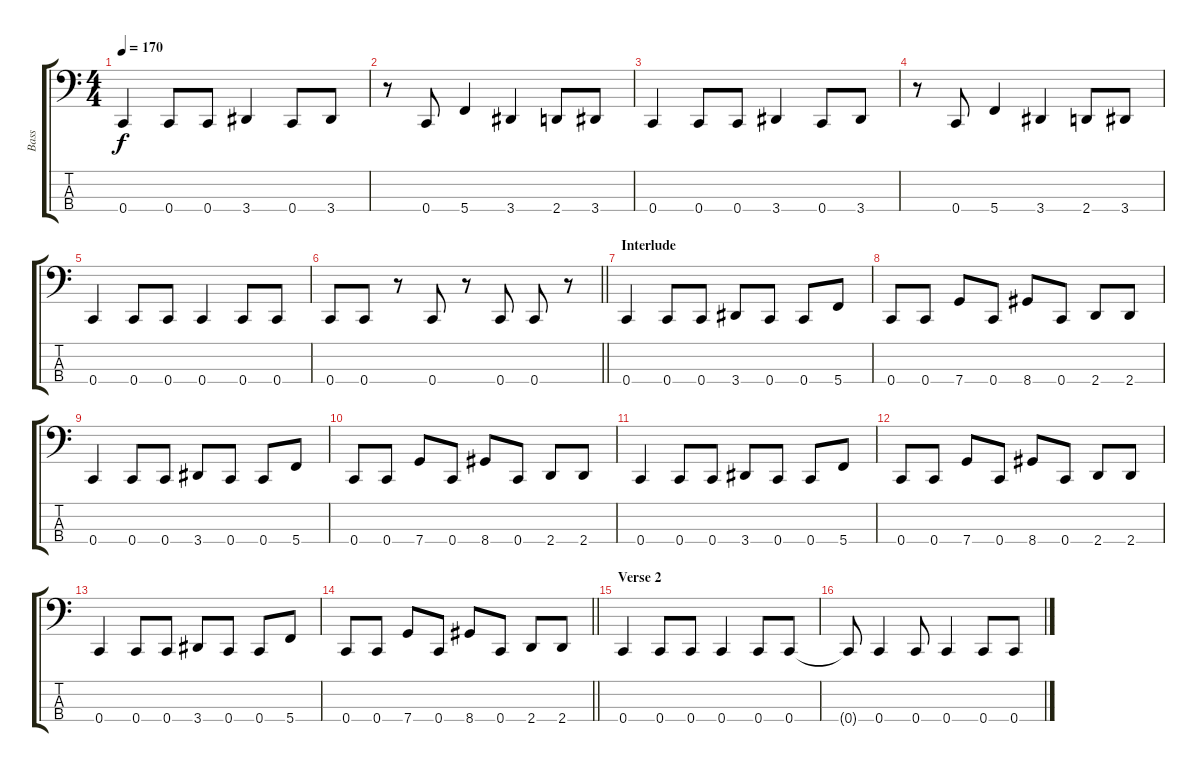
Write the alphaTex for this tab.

\track ("Bass" "Bass") {instrument electricbassfinger}
\staff {score tabs}
\tuning (F2 C2 G1 C1) {hide}
\ts (4 4)
\tempo 170
\clef f4
\ks c
0.4.4{dy f} 0.4.8 0.4.8 3.4.4 0.4.8 3.4.8 |
r.8 0.4.8 5.4.4 3.4.4 2.4.8 3.4.8 |
0.4.4 0.4.8 0.4.8 3.4.4 0.4.8 3.4.8 |
r.8 0.4.8 5.4.4 3.4.4 2.4.8 3.4.8 |
0.4.4 0.4.8 0.4.8 0.4.4 0.4.8 0.4.8 |
\barLineRight lightlight
0.4.8 0.4.8 r.8 0.4.8 r.8 0.4.8 0.4.8 r.8 |
\section ("" "Interlude")
0.4.4 0.4.8 0.4.8 3.4.8 0.4.8 0.4.8 5.4.8 |
0.4.8 0.4.8 7.4.8 0.4.8 8.4.8 0.4.8 2.4.8 2.4.8 |
0.4.4 0.4.8 0.4.8 3.4.8 0.4.8 0.4.8 5.4.8 |
0.4.8 0.4.8 7.4.8 0.4.8 8.4.8 0.4.8 2.4.8 2.4.8 |
0.4.4 0.4.8 0.4.8 3.4.8 0.4.8 0.4.8 5.4.8 |
0.4.8 0.4.8 7.4.8 0.4.8 8.4.8 0.4.8 2.4.8 2.4.8 |
0.4.4 0.4.8 0.4.8 3.4.8 0.4.8 0.4.8 5.4.8 |
\barLineRight lightlight
0.4.8 0.4.8 7.4.8 0.4.8 8.4.8 0.4.8 2.4.8 2.4.8 |
\section ("" "Verse 2")
0.4.4 0.4.8 0.4.8 0.4.4 0.4.8 0.4.8 |
0.4{t}.8 0.4.4 0.4.8 0.4.4 0.4.8 0.4.8
